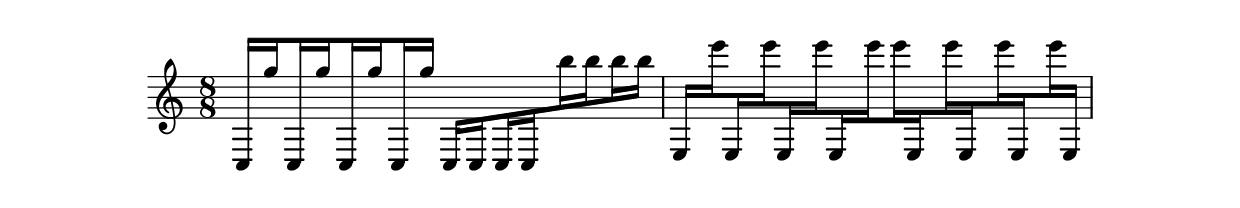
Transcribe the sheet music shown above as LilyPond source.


\version "2.6.0"
\header {
    
    texidoc = "In complex configurations of knee beaming, according to
Paul Roberts, the first stem of a beam determines the direction of the
beam, and as such the way that following (kneed) stems attach to the
beam. This is in disagreement with the current algorithm."
    
}

\score { 
\relative c'
	 {
	     \override Beam  #'auto-knee-gap = #7
	     \set subdivideBeams = ##t	     
	     \time 8/8
	      c,16[  g'''16  
	     c,,,16  g'''16 
	     c,,,16  g'''16 	     	     
	     c,,,16  g'''16 ]

	      c,,,16[ c c c
	      b'''   b b b]

	     \transpose c' a, { \relative b'' {  g,16[  g'''16  
	     g,,,16  g'''16 
	     g,,,16  g'''16 	     	     
	     g,,,16  g'''16
	     g g,,,
	     g''' g,,,
	     g''' g,,,
	     g''' g,,,]	    }  }
	     
	 }
\layout { raggedright = ##t} 

     }

